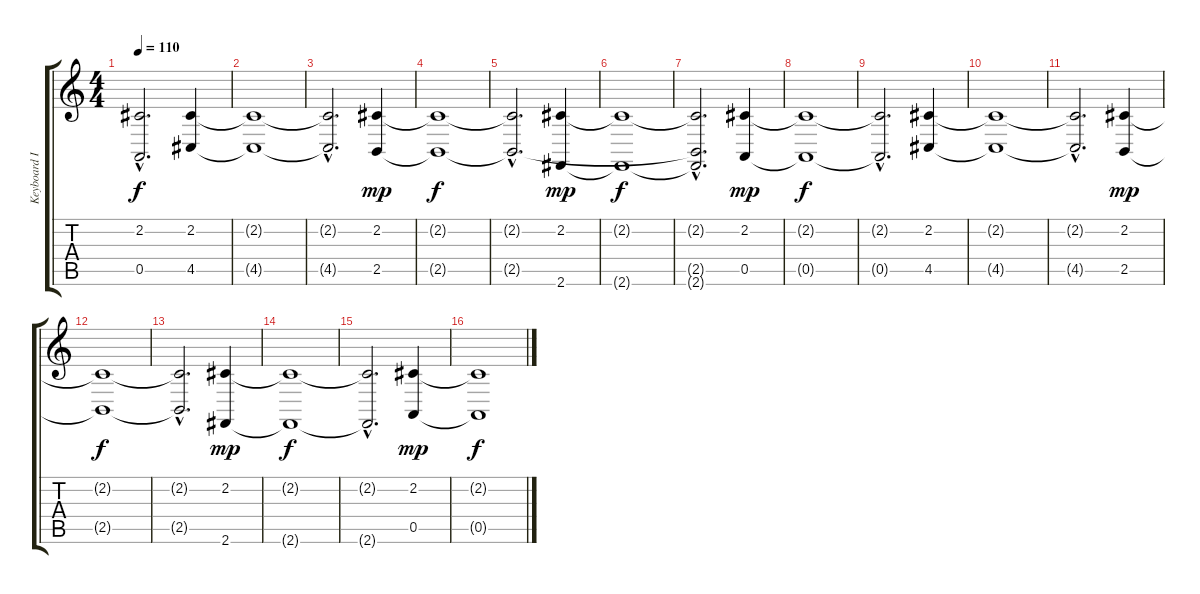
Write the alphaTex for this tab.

\track ("Keyboard I" "Keyboard I") {instrument piccolo}
\staff {score tabs}
\tuning (E4 B3 G3 D3 A2 E2) {hide}
\ts (4 4)
\tempo 110
\clef g2
\ks c
(2.2{hac t} 0.5{hac t}).2{d dy f} (2.2 4.5).4 |
(2.2{t} 4.5{t}).1 |
(2.2{hac t} 4.5{hac t}).2{d} (2.2 2.5).4{dy mp} |
(2.2{t} 2.5{t}).1{dy f} |
(2.2{hac t} 2.5{hac t}).2{d} (2.2 2.6).4{dy mp} |
(2.2{t} 2.6{t}).1{dy f} |
(2.2{hac t} 2.5{hac t} 2.6{hac t}).2{d} (2.2 0.5).4{dy mp} |
(2.2{t} 0.5{t}).1{dy f} |
(2.2{hac t} 0.5{hac t}).2{d} (2.2 4.5).4 |
(2.2{t} 4.5{t}).1 |
(2.2{hac t} 4.5{hac t}).2{d} (2.2 2.5).4{dy mp} |
(2.2{t} 2.5{t}).1{dy f} |
(2.2{hac t} 2.5{hac t}).2{d} (2.2 2.6).4{dy mp} |
(2.2{t} 2.6{t}).1{dy f} |
(2.2{hac t} 2.6{hac t}).2{d} (2.2 0.5).4{dy mp} |
(2.2{t} 0.5{t}).1{dy f}
